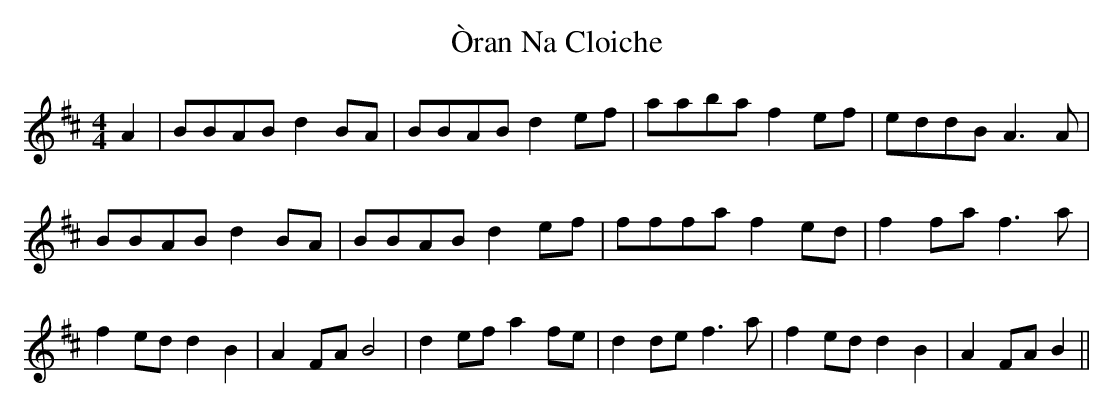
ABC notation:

X:1
T: Òran Na Cloiche
M: 4/4
L: 1/8
K: Bmin
A2|BBAB d2 BA|BBAB d2 ef|aaba f2 ef|eddB A3 A|
BBAB d2 BA|BBAB d2 ef|fffa f2 ed|f2 fa f3 a|
f2 ed d2 B2|A2 FA B4|d2 ef a2 fe|d2 de f3 a|f2 ed d2 B2|A2 FA B2||
